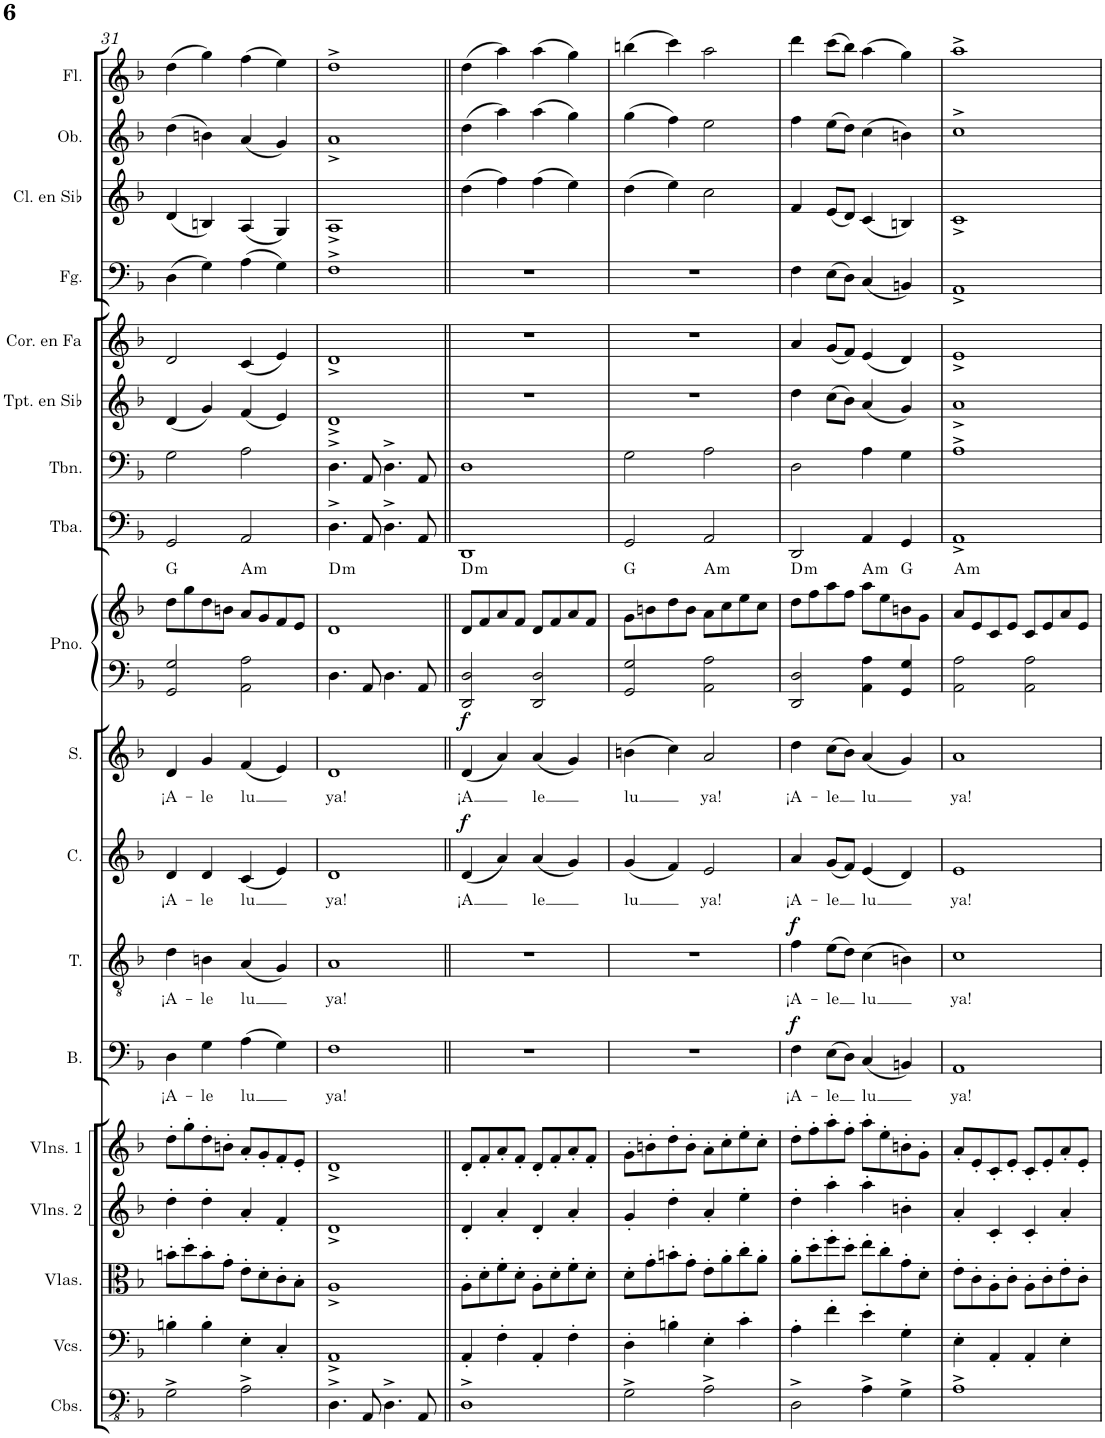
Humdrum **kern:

**kern	**kern	**kern	**kern	**kern	**kern	**text	**dynam	**kern	**text	**dynam	**kern	**text	**dynam	**kern	**text	**dynam	**kern	**kern	**harte	**kern	**kern	**kern	**kern	**kern	**kern	**kern	**kern
*part18	*part17	*part16	*part15	*part14	*part13	*part13	*part13	*part12	*part12	*part12	*part11	*part11	*part11	*part10	*part10	*part10	*part9	*part9	*part9	*part8	*part7	*part6	*part5	*part4	*part3	*part2	*part1
*staff19	*staff18	*staff17	*staff16	*staff15	*staff14	*staff14	*staff14	*staff13	*staff13	*staff13	*staff12	*staff12	*staff12	*staff11	*staff11	*staff11	*staff10	*staff9	*	*staff8	*staff7	*staff6	*staff5	*staff4	*staff3	*staff2	*staff1
*I"Contrabajos	*I"Violonchelos	*I"Violas	*I"Violines 2	*I"Violines 1	*I"Bajo	*	*	*I"Tenor	*	*	*I"Contralto	*	*	*I"Soprano	*	*	*I"Piano	*	*	*I"Tuba	*I"Trombón	*I"Trompeta en Sib	*I"Trompa en Fa	*I"Fagot	*I"Clarinete en Sib	*I"Oboe	*I"Flauta
*I'Cbs.	*I'Vcs.	*I'Vlas.	*I'Vlns. 2	*I'Vlns. 1	*I'B.	*	*	*I'T.	*	*	*I'C.	*	*	*I'S.	*	*	*I'Pno.	*	*	*I'Tba.	*I'Tbn.	*I'Tpt. en Sib	*	*I'Fg.	*I'Cl. en Sib	*I'Ob.	*I'Fl.
!!LO:PB:g=z
*clefFv4	*clefF4	*clefC3	*clefG2	*clefG2	*clefF4	*	*	*clefGv2	*	*	*clefG2	*	*	*clefG2	*	*	*clefF4	*clefG2	*	*clefF4	*clefF4	*clefG2	*clefG2	*clefF4	*clefG2	*clefG2	*clefG2
*	*	*	*	*	*	*	*	*	*	*	*	*	*	*	*	*	*	*	*	*	*	*Trd1c2	*Trd4c7	*	*Trd1c2	*	*
*k[b-]	*k[b-]	*k[b-]	*k[b-]	*k[b-]	*k[b-]	*	*	*k[b-]	*	*	*k[b-]	*	*	*k[b-]	*	*	*k[b-]	*k[b-]	*	*k[b-]	*k[b-]	*k[b-]	*k[b-]	*k[b-]	*k[b-]	*k[b-]	*k[b-]
*M2/2	*M2/2	*M2/2	*M2/2	*M2/2	*M2/2	*	*	*M2/2	*	*	*M2/2	*	*	*M2/2	*	*	*M2/2	*M2/2	*	*M2/2	*M2/2	*M2/2	*M2/2	*M2/2	*M2/2	*M2/2	*M2/2
*met(c|)	*met(c|)	*met(c|)	*met(c|)	*met(c|)	*met(c|)	*	*	*met(c|)	*	*	*met(c|)	*	*	*met(c|)	*	*	*met(c|)	*met(c|)	*	*met(c|)	*met(c|)	*met(c|)	*met(c|)	*met(c|)	*met(c|)	*met(c|)	*met(c|)
=31	=31	=31	=31	=31	=31	=31	=31	=31	=31	=31	=31	=31	=31	=31	=31	=31	=31	=31	=31	=31	=31	=31	=31	=31	=31	=31	=31
!	!	!	!	!	!	!LO:LY:b	!	!	!LO:LY:b	!	!	!LO:LY:b	!	!	!LO:LY:b	!	!	!	!	!	!	!	!	!	!	!	!
2GG^\	4Bn'\	8bn'\L	4dd'\	8dd'\L	4D\	¡A-	.	4d\	¡A-	.	4d/	¡A-	.	4d/	¡A-	.	2GG/ 2G/	8dd\L	G:maj	2GG/	2G\	(4d/	2d/	(4D\	(4d/	(4dd\	(4dd\
.	.	8dd'\	.	8gg'\	.	.	.	.	.	.	.	.	.	.	.	.	.	8gg\	.	.	.	.	.	.	.	.	.
!	!	!	!	!	!	!LO:LY:b	!	!	!LO:LY:b	!	!	!LO:LY:b	!	!	!LO:LY:b	!	!	!	!	!	!	!	!	!	!	!	!
.	4B'\	8b'\	4dd'\	8dd'\	4G\	-le	.	4Bn\	-le	.	4d/	-le	.	4g/	-le	.	.	8dd\	.	.	.	4g/)	.	4G\)	4Bn/)	4bn\)	4gg\)
.	.	8g'\J	.	8bn'\J	.	.	.	.	.	.	.	.	.	.	.	.	.	8bn\J	.	.	.	.	.	.	.	.	.
!	!	!	!	!	!	!LO:LY:b	!	!	!LO:LY:b	!	!	!LO:LY:b	!	!	!LO:LY:b	!	!	!	!LO:H:kt=m	!	!	!	!	!	!	!	!
2AA^\	4E'\	8e'\L	4a'/	8a'/L	(4A\	lu	.	(4A/	lu	.	(4c/	lu	.	(4f/	lu	.	2AA\ 2A\	8a/L	A:min	2AA/	2A\	(4f/	(4c/	(4A\	(4A/	(4a/	(4ff\
.	.	8d'\	.	8g'/	.	.	.	.	.	.	.	.	.	.	.	.	.	8g/	.	.	.	.	.	.	.	.	.
.	4C'/	8c'\	4f'/	8f'/	4G\)	.	.	4G/)	.	.	4e/)	.	.	4e/)	.	.	.	8f/	.	.	.	4e/)	4e/)	4G\)	4G/)	4g/)	4ee\)
.	.	8B-'\J	.	8e'/J	.	.	.	.	.	.	.	.	.	.	.	.	.	8e/J	.	.	.	.	.	.	.	.	.
=32	=32	=32	=32	=32	=32	=32	=32	=32	=32	=32	=32	=32	=32	=32	=32	=32	=32	=32	=32	=32	=32	=32	=32	=32	=32	=32	=32
!	!	!	!	!	!	!LO:LY:b	!	!	!LO:LY:b	!	!	!LO:LY:b	!	!	!LO:LY:b	!	!	!	!LO:H:kt=m	!	!	!	!	!	!	!	!
4.DD^\	1AA^	1A^	1d^	1d^	1F	ya!	.	1A	ya!	.	1d	ya!	.	1d	ya!	.	4.D\	1d	D:min	4.D^\	4.D^\	1d^	1d^	1F^	1A^	1a^	1dd^
8AAA/	.	.	.	.	.	.	.	.	.	.	.	.	.	.	.	.	8AA/	.	.	8AA/	8AA/	.	.	.	.	.	.
4.DD^\	.	.	.	.	.	.	.	.	.	.	.	.	.	.	.	.	4.D\	.	.	4.D^\	4.D^\	.	.	.	.	.	.
8AAA/	.	.	.	.	.	.	.	.	.	.	.	.	.	.	.	.	8AA/	.	.	8AA/	8AA/	.	.	.	.	.	.
=33||	=33||	=33||	=33||	=33||	=33||	=33||	=33||	=33||	=33||	=33||	=33||	=33||	=33||	=33||	=33||	=33||	=33||	=33||	=33||	=33||	=33||	=33||	=33||	=33||	=33||	=33||	=33||
!	!	!	!	!	!	!	!	!	!	!	!	!LO:LY:b	!LO:DY:a	!	!LO:LY:b	!LO:DY:a	!	!	!LO:H:kt=m	!	!	!	!	!	!	!	!
1DD^	4AA'/	8A'\L	4d'/	8d'/L	1r	.	.	1r	.	.	(4d/	¡A	f	(4d/	¡A	f	2DD/ 2D/	8d/L	D:min	1DD	1D	1r	1r	1r	(4dd\	(4dd\	(4dd\
.	.	8d'\	.	8f'/	.	.	.	.	.	.	.	.	.	.	.	.	.	8f/	.	.	.	.	.	.	.	.	.
.	4F'\	8f'\	4a'/	8a'/	.	.	.	.	.	.	4a/)	.	.	4a/)	.	.	.	8a/	.	.	.	.	.	.	4ff\)	4aa\)	4aa\)
.	.	8d'\J	.	8f'/J	.	.	.	.	.	.	.	.	.	.	.	.	.	8f/J	.	.	.	.	.	.	.	.	.
!	!	!	!	!	!	!	!	!	!	!	!	!LO:LY:b	!	!	!LO:LY:b	!	!	!	!	!	!	!	!	!	!	!	!
.	4AA'/	8A'\L	4d'/	8d'/L	.	.	.	.	.	.	(4a/	le	.	(4a/	le	.	2DD/ 2D/	8d/L	.	.	.	.	.	.	(4ff\	(4aa\	(4aa\
.	.	8d'\	.	8f'/	.	.	.	.	.	.	.	.	.	.	.	.	.	8f/	.	.	.	.	.	.	.	.	.
.	4F'\	8f'\	4a'/	8a'/	.	.	.	.	.	.	4g/)	.	.	4g/)	.	.	.	8a/	.	.	.	.	.	.	4ee\)	4gg\)	4gg\)
.	.	8d'\J	.	8f'/J	.	.	.	.	.	.	.	.	.	.	.	.	.	8f/J	.	.	.	.	.	.	.	.	.
=34	=34	=34	=34	=34	=34	=34	=34	=34	=34	=34	=34	=34	=34	=34	=34	=34	=34	=34	=34	=34	=34	=34	=34	=34	=34	=34	=34
!	!	!	!	!	!	!	!	!	!	!	!	!LO:LY:b	!	!	!LO:LY:b	!	!	!	!	!	!	!	!	!	!	!	!
2GG^\	4D'\	8d'\L	4g'/	8g'\L	1r	.	.	1r	.	.	(4g/	lu	.	(4bn\	lu	.	2GG/ 2G/	8g\L	G:maj	2GG/	2G\	1r	1r	1r	(4dd\	(4gg\	(4bbn\
.	.	8g'\	.	8bn'\	.	.	.	.	.	.	.	.	.	.	.	.	.	8bn\	.	.	.	.	.	.	.	.	.
.	4Bn'\	8bn'\	4dd'\	8dd'\	.	.	.	.	.	.	4f/)	.	.	4cc\)	.	.	.	8dd\	.	.	.	.	.	.	4ee\)	4ff\)	4ccc\)
.	.	8g'\J	.	8b'\J	.	.	.	.	.	.	.	.	.	.	.	.	.	8b\J	.	.	.	.	.	.	.	.	.
!	!	!	!	!	!	!	!	!	!	!	!	!LO:LY:b	!	!	!LO:LY:b	!	!	!	!LO:H:kt=m	!	!	!	!	!	!	!	!
2AA^\	4E'\	8e'\L	4a'/	8a'\L	.	.	.	.	.	.	2e/	ya!	.	2a/	ya!	.	2AA\ 2A\	8a\L	A:min	2AA/	2A\	.	.	.	2cc\	2ee\	2aa\
.	.	8a'\	.	8cc'\	.	.	.	.	.	.	.	.	.	.	.	.	.	8cc\	.	.	.	.	.	.	.	.	.
.	4c'\	8cc'\	4ee'\	8ee'\	.	.	.	.	.	.	.	.	.	.	.	.	.	8ee\	.	.	.	.	.	.	.	.	.
.	.	8a'\J	.	8cc'\J	.	.	.	.	.	.	.	.	.	.	.	.	.	8cc\J	.	.	.	.	.	.	.	.	.
=35	=35	=35	=35	=35	=35	=35	=35	=35	=35	=35	=35	=35	=35	=35	=35	=35	=35	=35	=35	=35	=35	=35	=35	=35	=35	=35	=35
!	!	!	!	!	!	!LO:LY:b	!LO:DY:a	!	!LO:LY:b	!LO:DY:a	!	!LO:LY:b	!	!	!LO:LY:b	!	!	!	!LO:H:kt=m	!	!	!	!	!	!	!	!
2DD^\	4A'\	8a'\L	4dd'\	8dd'\L	4F\	¡A-	f	4f\	¡A-	f	4a/	¡A-	.	4dd\	¡A-	.	2DD/ 2D/	8dd\L	D:min	2DD/	2D\	4dd\	4a/	4F\	4f/	4ff\	4ddd\
.	.	8dd'\	.	8ff'\	.	.	.	.	.	.	.	.	.	.	.	.	.	8ff\	.	.	.	.	.	.	.	.	.
!	!	!	!	!	!	!LO:LY:b	!	!	!LO:LY:b	!	!	!LO:LY:b	!	!	!LO:LY:b	!	!	!	!	!	!	!	!	!	!	!	!
.	4f'\	8ff'\	4aa'\	8aa'\	(8E\L	-le	.	(8e\L	-le	.	(8g/L	-le	.	(8cc\L	-le	.	.	8aa\	.	.	.	(8cc\L	(8g/L	(8E\L	(8e/L	(8ee\L	(8ccc\L
.	.	8dd'\J	.	8ff'\J	8D\J)	.	.	8d\J)	.	.	8f/J)	.	.	8b-\J)	.	.	.	8ff\J	.	.	.	8b-\J)	8f/J)	8D\J)	8d/J)	8dd\J)	8bb-\J)
!	!	!	!	!	!	!LO:LY:b	!	!	!LO:LY:b	!	!	!LO:LY:b	!	!	!LO:LY:b	!	!	!	!LO:H:kt=m	!	!	!	!	!	!	!	!
4AA^\	4e'\	8ee'\L	4aa'\	8aa'\L	(4C/	lu	.	(4c\	lu	.	(4e/	lu	.	(4a/	lu	.	4AA\ 4A\	8aa\L	A:min	4AA/	4A\	(4a/	(4e/	(4C/	(4c/	(4cc\	(4aa\
.	.	8cc'\	.	8ee'\	.	.	.	.	.	.	.	.	.	.	.	.	.	8ee\	.	.	.	.	.	.	.	.	.
4GG^\	4G'\	8g'\	4bn'\	8bn'\	4BBn/)	.	.	4Bn\)	.	.	4d/)	.	.	4g/)	.	.	4GG/ 4G/	8bn\	G:maj	4GG/	4G\	4g/)	4d/)	4BBn/)	4Bn/)	4bn\)	4gg\)
.	.	8d'\J	.	8g'\J	.	.	.	.	.	.	.	.	.	.	.	.	.	8g\J	.	.	.	.	.	.	.	.	.
=36	=36	=36	=36	=36	=36	=36	=36	=36	=36	=36	=36	=36	=36	=36	=36	=36	=36	=36	=36	=36	=36	=36	=36	=36	=36	=36	=36
!	!	!	!	!	!	!LO:LY:b	!	!	!LO:LY:b	!	!	!LO:LY:b	!	!	!LO:LY:b	!	!	!	!LO:H:kt=m	!	!	!	!	!	!	!	!
1AA^	4E'\	8e'\L	4a'/	8a'/L	1AA	ya!	.	1c	ya!	.	1e	ya!	.	1a	ya!	.	2AA\ 2A\	8a/L	A:min	1AA^	1A^	1a^	1e^	1AA^	1c^	1cc^	1aa^
.	.	8c'\	.	8e'/	.	.	.	.	.	.	.	.	.	.	.	.	.	8e/	.	.	.	.	.	.	.	.	.
.	4AA'/	8A'\	4c'/	8c'/	.	.	.	.	.	.	.	.	.	.	.	.	.	8c/	.	.	.	.	.	.	.	.	.
.	.	8c'\J	.	8e'/J	.	.	.	.	.	.	.	.	.	.	.	.	.	8e/J	.	.	.	.	.	.	.	.	.
.	4AA'/	8A'\L	4c'/	8c'/L	.	.	.	.	.	.	.	.	.	.	.	.	2AA\ 2A\	8c/L	.	.	.	.	.	.	.	.	.
.	.	8c'\	.	8e'/	.	.	.	.	.	.	.	.	.	.	.	.	.	8e/	.	.	.	.	.	.	.	.	.
.	4E'\	8e'\	4a'/	8a'/	.	.	.	.	.	.	.	.	.	.	.	.	.	8a/	.	.	.	.	.	.	.	.	.
.	.	8c'\J	.	8e'/J	.	.	.	.	.	.	.	.	.	.	.	.	.	8e/J	.	.	.	.	.	.	.	.	.
=	=	=	=	=	=	=	=	=	=	=	=	=	=	=	=	=	=	=	=	=	=	=	=	=	=	=	=
*-	*-	*-	*-	*-	*-	*-	*-	*-	*-	*-	*-	*-	*-	*-	*-	*-	*-	*-	*-	*-	*-	*-	*-	*-	*-	*-	*-
